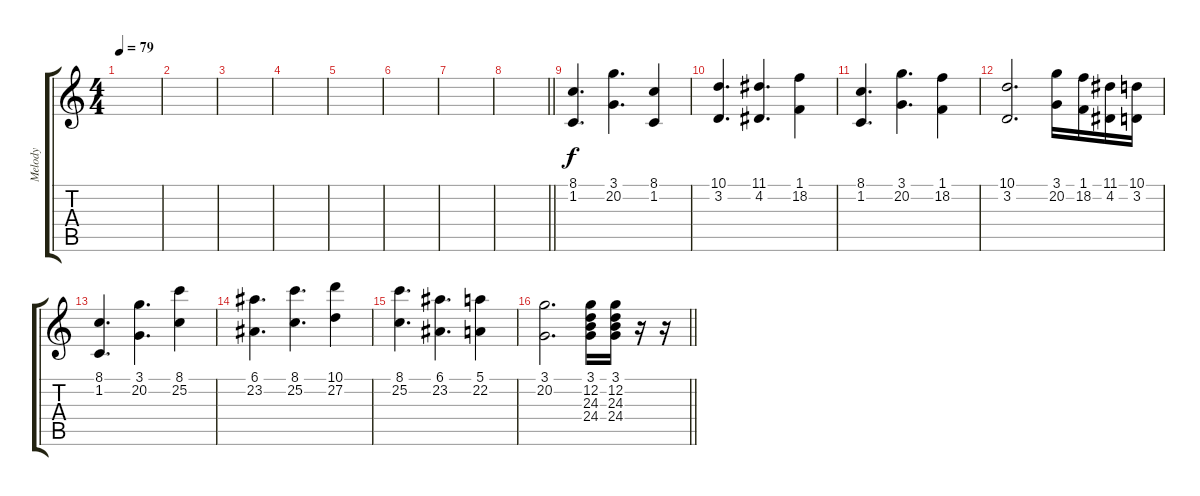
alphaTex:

\track ("Melody" "Melody") {instrument stringensemble1}
\staff {score tabs}
\tuning (E4 B3 G3 D3 A2 E2) {hide}
\ts (4 4)
\tempo 79
\clef g2
\ks c
|
|
|
|
|
|
|
\barLineRight lightlight
|
(8.1 1.2).4{d} (3.1 20.2).4{d} (8.1 1.2).4 |
(10.1 3.2).4{d} (11.1 4.2).4{d} (1.1 18.2).4 |
(8.1 1.2).4{d} (3.1 20.2).4{d} (1.1 18.2).4 |
(10.1 3.2).2{d} (3.1 20.2).16 (1.1 18.2).16 (11.1 4.2).16 (10.1 3.2).16 |
(8.1 1.2).4{d} (3.1 20.2).4{d} (8.1 25.2).4 |
(6.1 23.2).4{d} (8.1 25.2).4{d} (10.1 27.2).4 |
(8.1 25.2).4{d} (6.1 23.2).4{d} (5.1 22.2).4 |
\barLineRight lightlight
(3.1 20.2).2{d} (3.1 12.2 24.3 24.4).16 (3.1 12.2 24.3 24.4).16 r.16 r.16
